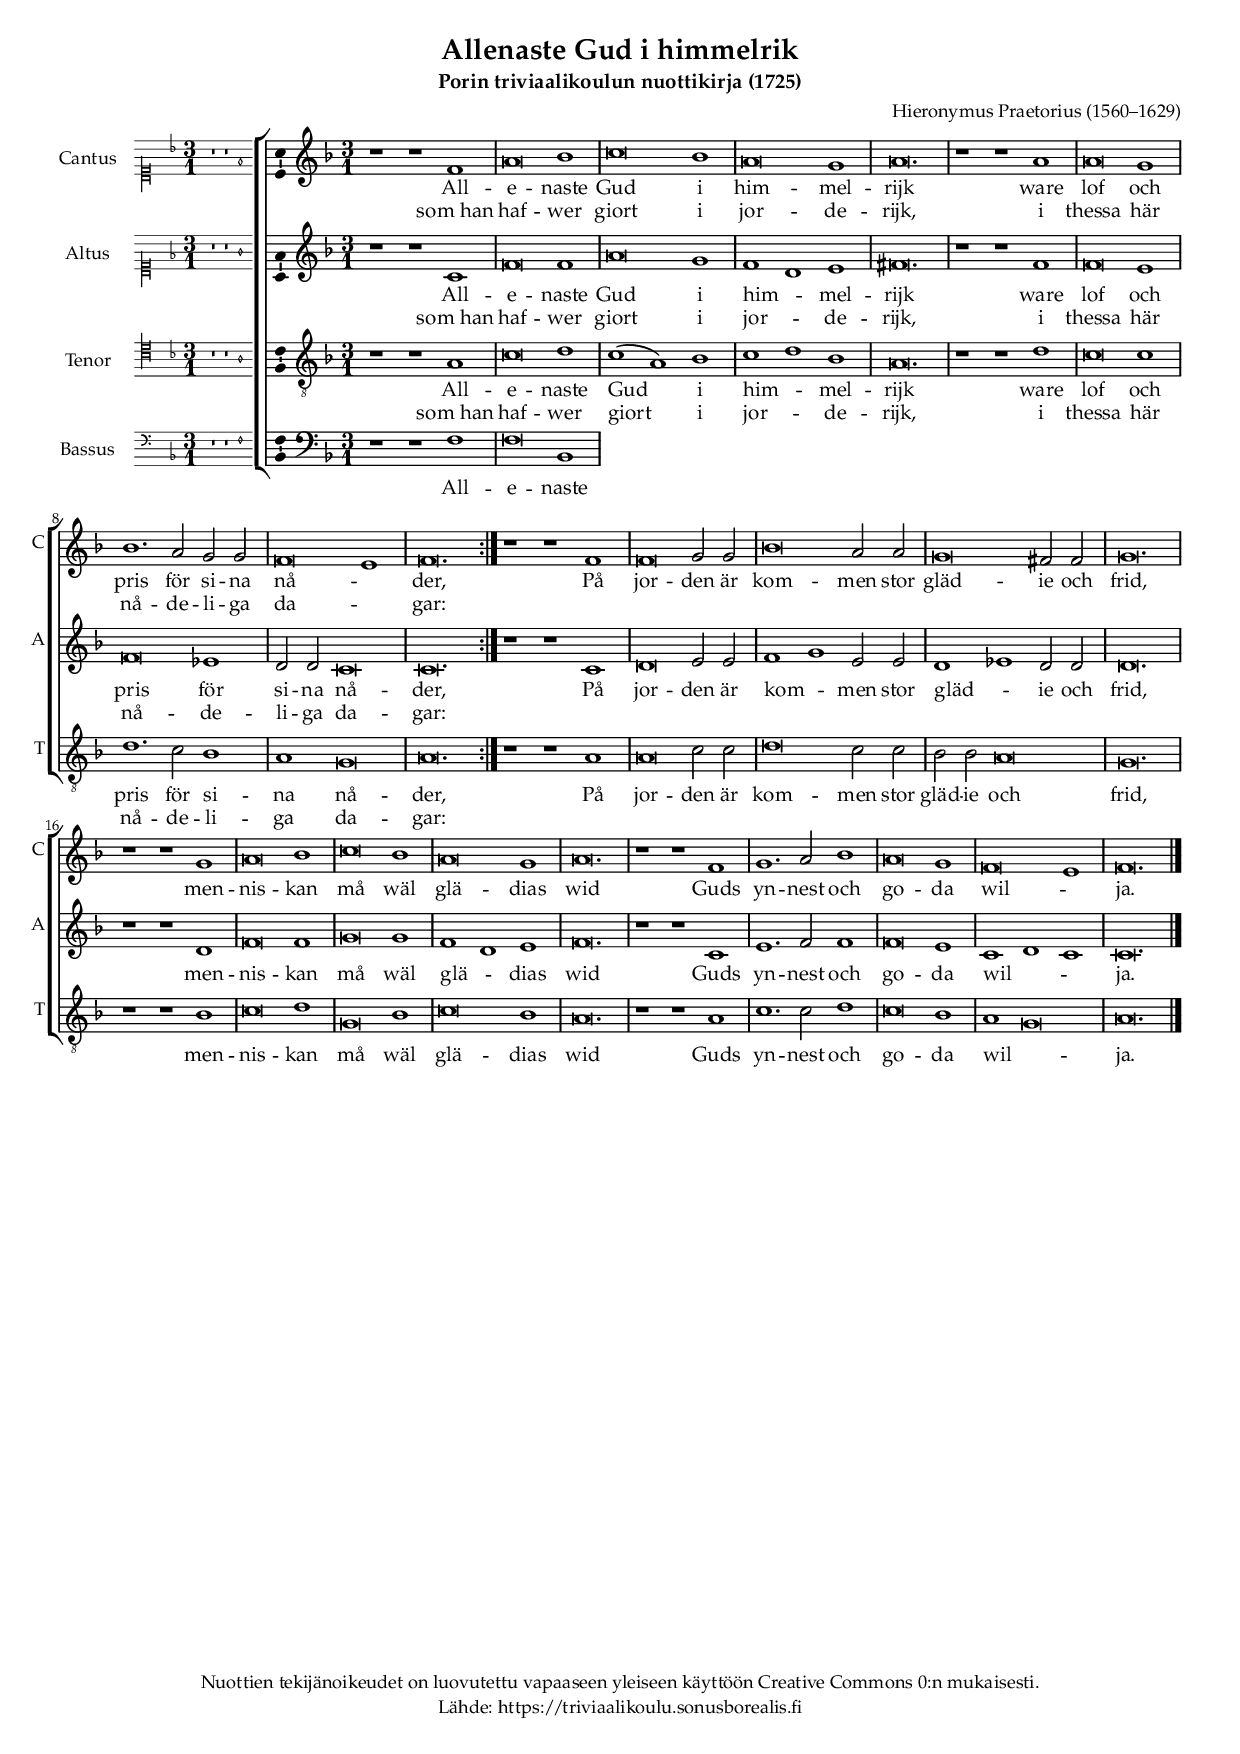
\version "2.20.0"
\include "suomi.ly"

#(set-global-staff-size 16)

global = {
%  \numericTimeSignature
  \time 3/1
  \key f \major
  \set Staff.midiInstrument = #"voice oohs"
}


SopranoMusic = \relative c' {
	\set Staff.instrumentName = #"Cantus"
	\set Staff.shortInstrumentName = "C"

	\incipit {
    \clef "mensural-c1"
    \key f \major
    \time 3/1 r1 r f'
  }

  \repeat volta 2 {
  	r1 r f | a\breve b1 | c\breve b1 | a\breve g1 | a\breve. |
    r1 r a | a\breve g1 | b1. a2 g2 g | f\breve  e1 | f\breve. |
  }
  r1 r f | f\breve g2 g | b\breve a2 a | g\breve fis2 fis | g\breve. |
  r1 r g | a\breve b1 | c\breve b1 | a\breve g1 | a\breve. |
  r1 r f1 | g1. a2 b1 | a\breve g1 | f\breve e1 | f\breve. \bar "|."
}

stanzaOneLyrics = \lyricmode {
	All -- e -- naste Gud i him -- mel -- rijk
  ware lof och pris för si -- na nå -- _ der,
  På jor -- den är kom -- men stor gläd -- ie och frid,
  men -- nis -- kan må wäl glä -- dias wid
  Guds yn -- nest och go -- da wil -- _ ja.
}

stanzaTwoLyrics = \lyricmode {
  som_han haf -- wer giort i jor -- de -- rijk,
  i thessa här nå -- de -- li -- ga da -- _ gar:
}

AltoMusic = \relative c' {
	\set Staff.instrumentName = #"Altus"
	\set Staff.shortInstrumentName = "A"

	\incipit {
    \clef "mensural-c1"
    \set Staff.middleCClefPosition = #0
    \set Staff.middleCPosition = #0
    \set Staff.clefPosition = #-4
    \key f \major
    \time 3/1 r1 r c'
  }

  \repeat volta 2 {
  	r1 r c | f\breve f1 | a\breve g1 | f d e | fis\breve. |
    r1 r f | f\breve e1 | f\breve es1 | d2 d c\breve | c\breve. |
  }
  r1 r c | d\breve e2 e | f1 g e2 e | d1 es d2 d | d\breve. |
  r1 r d | f\breve f1 | g\breve g1 | f d e | f\breve. |
  r1 r c | e1. f2 f1 | f\breve e1 | c d c | c\breve. \bar "|."
}

stanzaOneLyricsAlto = \lyricmode {
	All -- e -- naste Gud i him -- _ mel -- rijk
  ware lof och pris för si -- na nå -- der,
  På jor -- den är kom -- _ men stor gläd -- _ ie och frid,
  men -- nis -- kan må wäl glä -- _ dias wid
  Guds yn -- nest och go -- da wil -- _ _ ja.
}

stanzaTwoLyricsAlto = \lyricmode {
  som_han haf -- wer giort i jor -- _ de -- rijk,
  i thessa här nå -- de -- li -- ga da -- gar:
}

TenoreMusic = \relative c' {
	\set Staff.instrumentName = #"Tenor"
	\set Staff.shortInstrumentName = "T"

	\incipit { \clef "mensural-c4" \key f \major \time 3/1 r1 r a }

	\clef "treble_8"
  \repeat volta 2 {
  	r1 r a | c\breve d1 | c( a) b | c d b | a\breve. |
    r1 r d | c\breve c1 | d1. c2 b1 | a g\breve | a\breve. |
  }
  r1 r a | a\breve c2 c | d\breve c2 c | b b a\breve | g\breve. |
  r1 r b | c\breve d1 | g,\breve b1 | c\breve b1 | a\breve. |
  r1 r a | c1. c2 d1 | c\breve b1 | a g\breve | a\breve. \bar "|."
}

stanzaOneLyricsTenore = \lyricmode {
	All -- e -- naste Gud i him -- _ mel -- rijk
  ware lof och pris för si -- na nå -- der,
  På jor -- den är kom -- men stor gläd -- ie och frid,
  men -- nis -- kan må wäl glä -- dias wid
  Guds yn -- nest och go -- da wil -- _ ja.
}

BassMusic = \relative c {
	\set Staff.instrumentName = #"Bassus"
	\set Staff.shortInstrumentName = "B"

	\incipit { \clef "mensural-f" \key f \major \time 3/1 r1 r f }

	\clef bass
	r1 r f1 | f\breve b,1 |
%  \time 4/2
%  \once \override Staff.TimeSignature.break-visibility = ##(#t #f #t)
%  g,\breve\fermata
}

\include "allenaste-gud-i-himmelrijk.header.ily"


\score {
  \new ChoirStaff <<
    \new Staff <<
      \new Voice = "Soprano" {
		    \global
        \SopranoMusic
      }
     \new Lyrics \lyricsto "Soprano" {
       \stanzaOneLyrics
     }
     \new Lyrics \lyricsto "Soprano" {
       \stanzaTwoLyrics
     }
    >>
    \new Staff <<
      \new Voice = "Alto" {
        \global
        \AltoMusic
      }
     \new Lyrics \lyricsto "Alto" {
       \stanzaOneLyricsAlto
     }
     \new Lyrics \lyricsto "Alto" {
       \stanzaTwoLyricsAlto
     }
    >>
    \new Staff <<
      \new Voice = "Tenore" {
        \global
        \TenoreMusic
      }
      \new Lyrics \lyricsto "Tenore" {
       \stanzaOneLyricsTenore
      }
      \new Lyrics \lyricsto "Tenore" {
        \stanzaTwoLyricsAlto
      }
    >>
    \new Staff <<
      \new Voice = "Bass" {
        \global
        \BassMusic
      }
      \new Lyrics \lyricsto "Bass" {
       \stanzaOneLyrics
      }
    >>
  >>
  \midi {
    \tempo 1 = 160
  }
  \layout {
    \context {
      \Voice
      \consists "Ambitus_engraver"
    }
    indent = 3.5\cm
    incipit-width = 2\cm
    \context {
     \Staff \RemoveEmptyStaves
   }
    \context {
     \Score
     \override VerticalAxisGroup.remove-first = ##t
    }
  }
}
